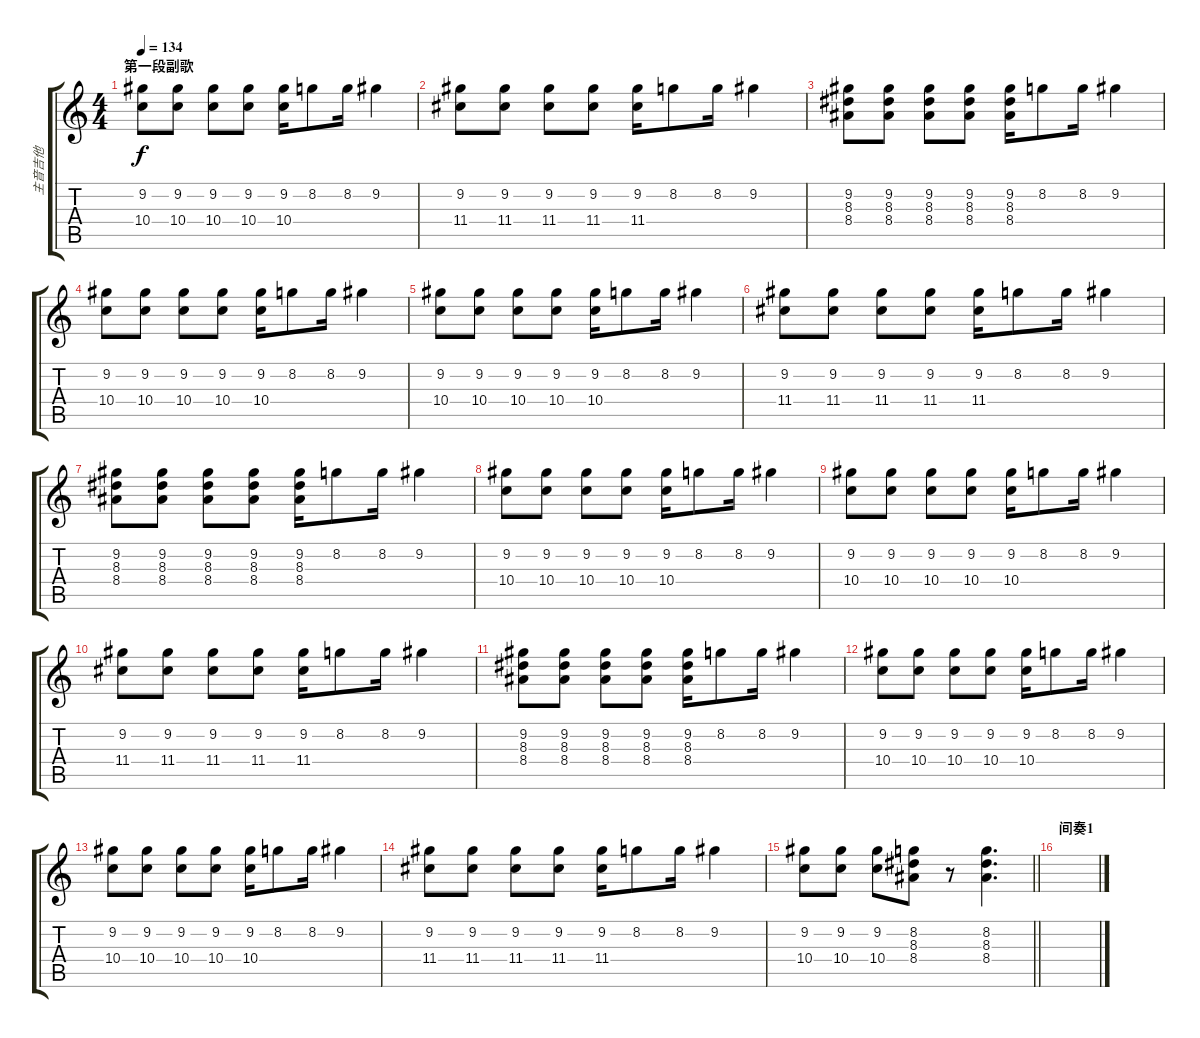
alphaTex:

\track ("主音吉他" "主音吉他") {instrument electricguitarmuted}
\staff {score tabs}
\tuning (E4 B3 G3 D3 A2 E2) {hide}
\ts (4 4)
\section ("" "第一段副歌")
\tempo 134
\clef g2
\ks c
(9.2 10.4).8{dy f} (9.2 10.4).8 (9.2 10.4).8 (9.2 10.4).8 (9.2 10.4).16 8.2.8 8.2.16 9.2.4 |
(9.2 11.4).8 (9.2 11.4).8 (9.2 11.4).8 (9.2 11.4).8 (9.2 11.4).16 8.2.8 8.2.16 9.2.4 |
(9.2 8.3 8.4).8 (9.2 8.3 8.4).8 (9.2 8.3 8.4).8 (9.2 8.3 8.4).8 (9.2 8.3 8.4).16 8.2.8 8.2.16 9.2.4 |
(9.2 10.4).8 (9.2 10.4).8 (9.2 10.4).8 (9.2 10.4).8 (9.2 10.4).16 8.2.8 8.2.16 9.2.4 |
(9.2 10.4).8 (9.2 10.4).8 (9.2 10.4).8 (9.2 10.4).8 (9.2 10.4).16 8.2.8 8.2.16 9.2.4 |
(9.2 11.4).8 (9.2 11.4).8 (9.2 11.4).8 (9.2 11.4).8 (9.2 11.4).16 8.2.8 8.2.16 9.2.4 |
(9.2 8.3 8.4).8 (9.2 8.3 8.4).8 (9.2 8.3 8.4).8 (9.2 8.3 8.4).8 (9.2 8.3 8.4).16 8.2.8 8.2.16 9.2.4 |
(9.2 10.4).8 (9.2 10.4).8 (9.2 10.4).8 (9.2 10.4).8 (9.2 10.4).16 8.2.8 8.2.16 9.2.4 |
(9.2 10.4).8 (9.2 10.4).8 (9.2 10.4).8 (9.2 10.4).8 (9.2 10.4).16 8.2.8 8.2.16 9.2.4 |
(9.2 11.4).8 (9.2 11.4).8 (9.2 11.4).8 (9.2 11.4).8 (9.2 11.4).16 8.2.8 8.2.16 9.2.4 |
(9.2 8.3 8.4).8 (9.2 8.3 8.4).8 (9.2 8.3 8.4).8 (9.2 8.3 8.4).8 (9.2 8.3 8.4).16 8.2.8 8.2.16 9.2.4 |
(9.2 10.4).8 (9.2 10.4).8 (9.2 10.4).8 (9.2 10.4).8 (9.2 10.4).16 8.2.8 8.2.16 9.2.4 |
(9.2 10.4).8 (9.2 10.4).8 (9.2 10.4).8 (9.2 10.4).8 (9.2 10.4).16 8.2.8 8.2.16 9.2.4 |
(9.2 11.4).8 (9.2 11.4).8 (9.2 11.4).8 (9.2 11.4).8 (9.2 11.4).16 8.2.8 8.2.16 9.2.4 |
\barLineRight lightlight
(9.2 10.4).8 (9.2 10.4).8 (9.2 10.4).8 (8.2 8.3 8.4).8 r.8 (8.2 8.3 8.4).4{d} |
\section ("" "间奏1")
